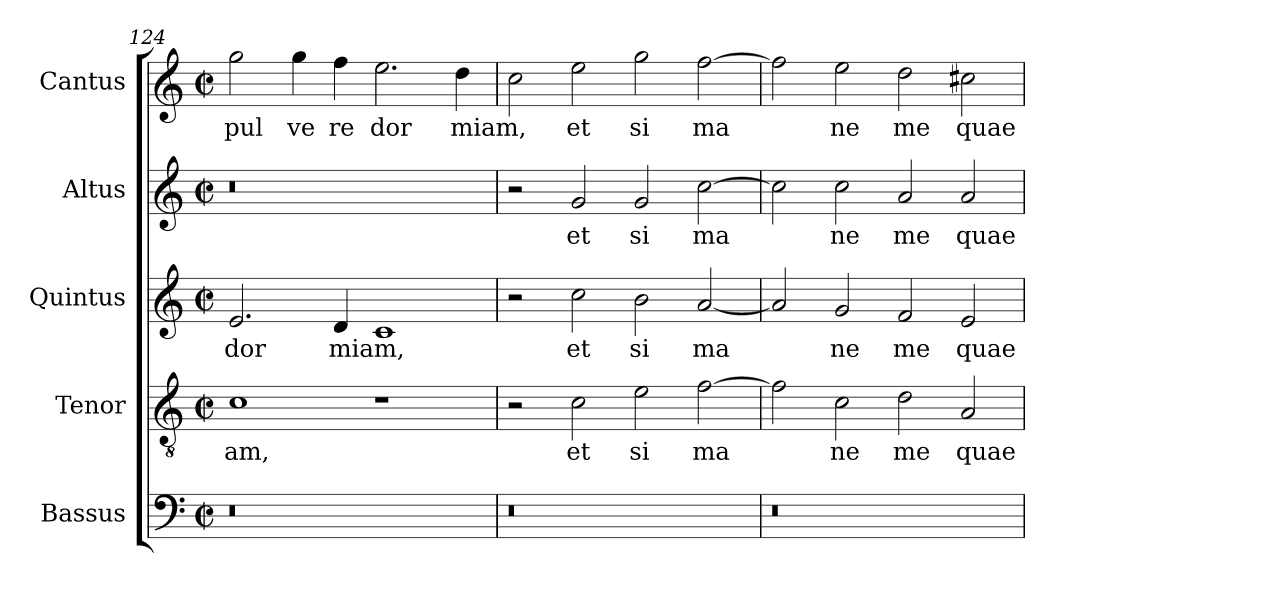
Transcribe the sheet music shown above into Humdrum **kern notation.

**kern	**kern	**text	**kern	**text	**kern	**text	**kern	**text
*part5	*part4	*part4	*part3	*part3	*part2	*part2	*part1	*part1
*staff5	*staff4	*staff4	*staff3	*staff3	*staff2	*staff2	*staff1	*staff1
*I"Bassus	*I"Tenor	*	*I"Quintus	*	*I"Altus	*	*I"Cantus	*
*clefF4	*clefGv2	*	*clefG2	*	*clefG2	*	*clefG2	*
*k[]	*k[]	*	*k[]	*	*k[]	*	*	*
*C:	*C:	*	*C:	*	*C:	*	*	*
*M2/2	*M2/2	*	*M2/2	*	*M2/2	*	*M2/2	*
*met(c|)	*met(c|)	*	*met(c|)	*	*met(c|)	*	*met(c|)	*
=124	=124	=124	=124	=124	=124	=124	=124	=124
!	!	!LO:LY:b:cj	!	!LO:LY:b:cj	!	!	!	!LO:LY:b:cj
0r	1c	am,	2.e/	dor	0r	.	2gg\	pul
!	!	!	!	!	!	!	!	!LO:LY:b:cj
.	.	.	.	.	.	.	4gg\	ve
!	!	!	!	!LO:LY:b	!	!	!	!LO:LY:b:cj
.	.	.	4d/	miam,	.	.	4ff\	re
!	!	!	!	!	!	!	!	!LO:LY:b:cj
.	1r	.	1c	.	.	.	2.ee\	dor
!	!	!	!	!	!	!	!	!LO:LY:b
.	.	.	.	.	.	.	4dd\	miam,
=125	=125	=125	=125	=125	=125	=125	=125	=125
0r	2r	.	2r	.	2r	.	2cc\	.
!	!	!LO:LY:b:cj	!	!LO:LY:b:cj	!	!LO:LY:b:cj	!	!LO:LY:b:cj
.	2c\	et	2cc\	et	2g/	et	2ee\	et
!	!	!LO:LY:b:cj	!	!LO:LY:b:cj	!	!LO:LY:b:cj	!	!LO:LY:b:cj
.	2e\	si	2b\	si	2g/	si	2gg\	si
!	!	!LO:LY:b	!	!LO:LY:b	!	!LO:LY:b	!	!LO:LY:b
.	[>2f\	ma	[<2a/	ma	[>2cc\	ma	[>2ff\	ma
=126	=126	=126	=126	=126	=126	=126	=126	=126
0r	2f\]	.	2a/]	.	2cc\]	.	2ff\]	.
!	!	!LO:LY:b:cj	!	!LO:LY:b:cj	!	!LO:LY:b:cj	!	!LO:LY:b:cj
.	2c\	ne	2g/	ne	2cc\	ne	2ee\	ne
!	!	!LO:LY:b:cj	!	!LO:LY:b:cj	!	!LO:LY:b:cj	!	!LO:LY:b:cj
.	2d\	me	2f/	me	2a/	me	2dd\	me
!	!	!LO:LY:b:cj	!	!LO:LY:b:cj	!	!LO:LY:b:cj	!	!LO:LY:b:cj
.	2A/	quae	2e/	quae	2a/	quae	2cc#X\	quae
=	=	=	=	=	=	=	=	=
*-	*-	*-	*-	*-	*-	*-	*-	*-
